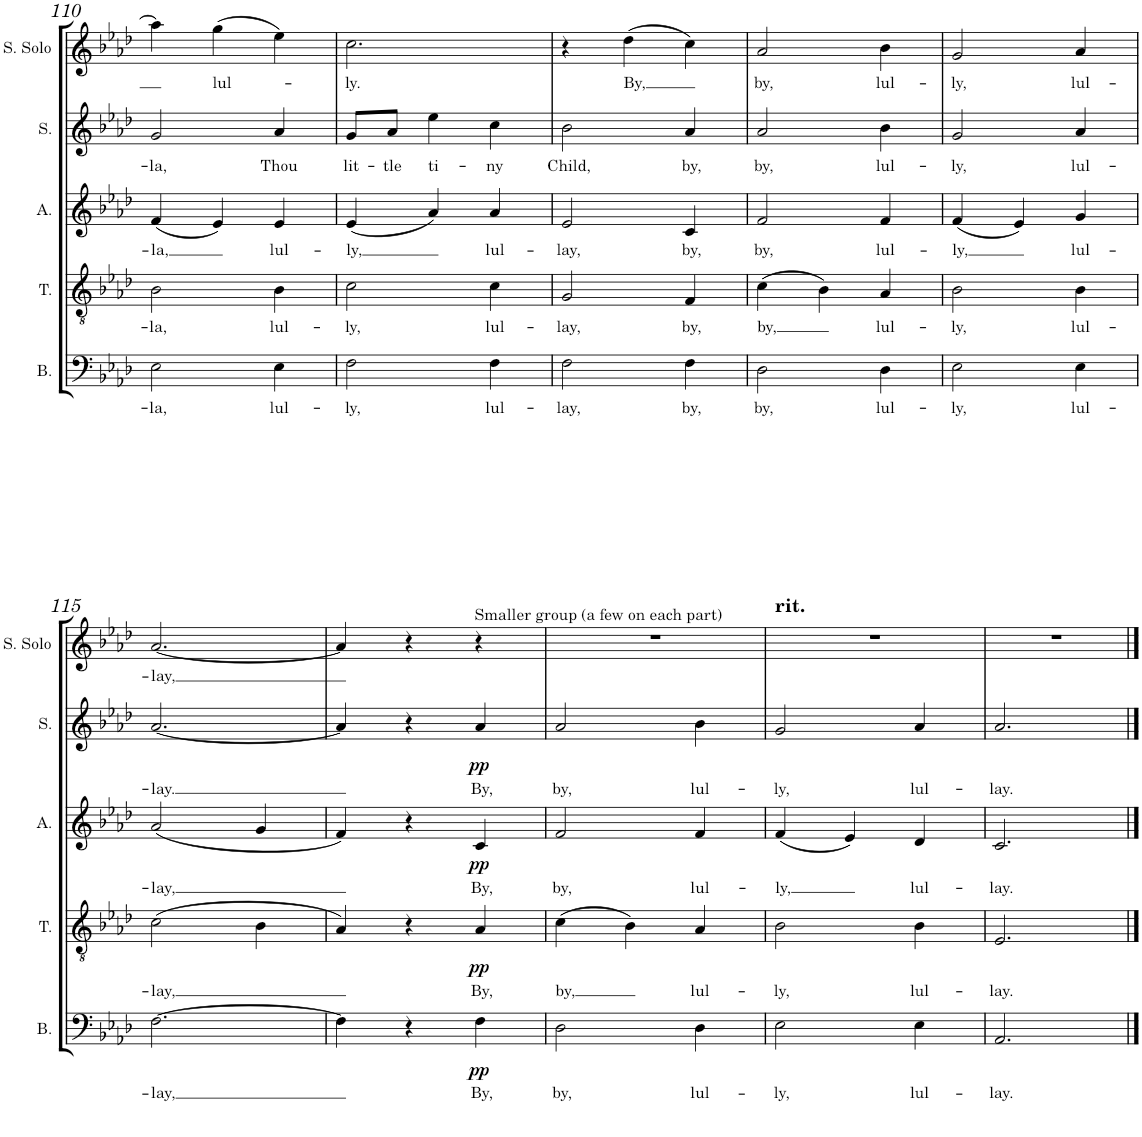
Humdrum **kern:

**kern	**text	**dynam	**kern	**text	**dynam	**kern	**text	**dynam	**kern	**text	**dynam	**kern	**text
*part5	*part5	*part5	*part4	*part4	*part4	*part3	*part3	*part3	*part2	*part2	*part2	*part1	*part1
*staff5	*staff5	*staff5	*staff4	*staff4	*staff4	*staff3	*staff3	*staff3	*staff2	*staff2	*staff2	*staff1	*staff1
*I"Bass	*	*	*I"Tenor	*	*	*I"Alto	*	*	*I"Soprano	*	*	*I"Soprano Solo	*
*I'B.	*	*	*I'T.	*	*	*I'A.	*	*	*I'S.	*	*	*I'S. Solo	*
!!LO:PB:g=z
*clefF4	*	*	*clefGv2	*	*	*clefG2	*	*	*clefG2	*	*	*clefG2	*
*	*	*	*	*	*	*Trd1c2	*	*	*	*	*	*	*
*k[b-e-a-d-]	*	*	*k[b-e-a-d-]	*	*	*k[b-e-a-d-]	*	*	*k[b-e-a-d-]	*	*	*k[b-e-a-d-]	*
*A-:	*	*	*A-:	*	*	*A-:	*	*	*A-:	*	*	*A-:	*
*M3/4	*	*	*M3/4	*	*	*M3/4	*	*	*M3/4	*	*	*M3/4	*
=110	=110	=110	=110	=110	=110	=110	=110	=110	=110	=110	=110	=110	=110
!	!LO:LY:b	!	!	!LO:LY:b	!	!	!LO:LY:b	!	!	!LO:LY:b	!	!	!
2E-\	-la,	.	2B-\	-la,	.	(4f/	-la,	.	2g/	-la,	.	4aa-\]	.
!	!	!	!	!	!	!	!	!	!	!	!	!	!LO:LY:b
.	.	.	.	.	.	4e-/)	.	.	.	.	.	(4gg\	lul-
!	!LO:LY:b	!	!	!LO:LY:b	!	!	!LO:LY:b	!	!	!LO:LY:b	!	!	!
4E-\	lul-	.	4B-\	lul-	.	4e-/	lul-	.	4a-/	Thou	.	4ee-\)	.
=111	=111	=111	=111	=111	=111	=111	=111	=111	=111	=111	=111	=111	=111
!	!LO:LY:b	!	!	!LO:LY:b	!	!	!LO:LY:b	!	!	!LO:LY:b	!	!	!LO:LY:b
2F\	-ly,	.	2c\	-ly,	.	(4e-/	-ly,	.	8g/L	lit-	.	2.cc\	-ly.
!	!	!	!	!	!	!	!	!	!	!LO:LY:b	!	!	!
.	.	.	.	.	.	.	.	.	8a-/J	-tle	.	.	.
!	!	!	!	!	!	!	!	!	!	!LO:LY:b	!	!	!
.	.	.	.	.	.	4a-/)	.	.	4ee-\	ti-	.	.	.
!	!LO:LY:b	!	!	!LO:LY:b	!	!	!LO:LY:b	!	!	!LO:LY:b	!	!	!
4F\	lul-	.	4c\	lul-	.	4a-/	lul-	.	4cc\	-ny	.	.	.
=112	=112	=112	=112	=112	=112	=112	=112	=112	=112	=112	=112	=112	=112
!	!LO:LY:b	!	!	!LO:LY:b	!	!	!LO:LY:b	!	!	!LO:LY:b	!	!	!
2F\	-lay,	.	2G/	-lay,	.	2e-/	-lay,	.	2b-\	Child,	.	4r	.
!	!	!	!	!	!	!	!	!	!	!	!	!	!LO:LY:b
.	.	.	.	.	.	.	.	.	.	.	.	(4dd-\	By,
!	!LO:LY:b	!	!	!LO:LY:b	!	!	!LO:LY:b	!	!	!LO:LY:b	!	!	!
4F\	by,	.	4F/	by,	.	4c/	by,	.	4a-/	by,	.	4cc\)	.
=113	=113	=113	=113	=113	=113	=113	=113	=113	=113	=113	=113	=113	=113
!	!LO:LY:b	!	!	!LO:LY:b	!	!	!LO:LY:b	!	!	!LO:LY:b	!	!	!LO:LY:b
2D-\	by,	.	(4c\	by,	.	2f/	by,	.	2a-/	by,	.	2a-/	by,
.	.	.	4B-\)	.	.	.	.	.	.	.	.	.	.
!	!LO:LY:b	!	!	!LO:LY:b	!	!	!LO:LY:b	!	!	!LO:LY:b	!	!	!LO:LY:b
4D-\	lul-	.	4A-/	lul-	.	4f/	lul-	.	4b-\	lul-	.	4b-\	lul-
=114	=114	=114	=114	=114	=114	=114	=114	=114	=114	=114	=114	=114	=114
!	!LO:LY:b	!	!	!LO:LY:b	!	!	!LO:LY:b	!	!	!LO:LY:b	!	!	!LO:LY:b
2E-\	-ly,	.	2B-\	-ly,	.	(4f/	-ly,	.	2g/	-ly,	.	2g/	-ly,
.	.	.	.	.	.	4e-/)	.	.	.	.	.	.	.
!	!LO:LY:b	!	!	!LO:LY:b	!	!	!LO:LY:b	!	!	!LO:LY:b	!	!	!LO:LY:b
4E-\	lul-	.	4B-\	lul-	.	4g/	lul-	.	4a-/	lul-	.	4a-/	lul-
!!LO:LB:g=z
=115	=115	=115	=115	=115	=115	=115	=115	=115	=115	=115	=115	=115	=115
!	!LO:LY:b	!	!	!LO:LY:b	!	!	!LO:LY:b	!	!	!LO:LY:b	!	!	!LO:LY:b
[2.F\	-lay,	.	(2c\	-lay,	.	(2a-/	-lay,	.	[2.a-/	-lay.	.	[2.a-/	-lay,
.	.	.	4B-\	.	.	4g/	.	.	.	.	.	.	.
=116	=116	=116	=116	=116	=116	=116	=116	=116	=116	=116	=116	=116	=116
4F\]	.	.	4A-/)	.	.	4f/)	.	.	4a-/]	.	.	4a-/]	.
4r	.	.	4r	.	.	4r	.	.	4r	.	.	4r	.
!	!	!	!	!	!	!	!	!	!	!	!	!LO:TX:a:t=Smaller group (a few on each part)	!
!	!LO:LY:b	!LO:DY:b	!	!LO:LY:b	!LO:DY:b	!	!LO:LY:b	!LO:DY:b	!	!LO:LY:b	!LO:DY:b	!	!
4F\	By,	pp	4A-/	By,	pp	4c/	By,	pp	4a-/	By,	pp	4r	.
=117	=117	=117	=117	=117	=117	=117	=117	=117	=117	=117	=117	=117	=117
!	!LO:LY:b	!	!	!LO:LY:b	!	!	!LO:LY:b	!	!	!LO:LY:b	!	!	!
2D-\	by,	.	(4c\	by,	.	2f/	by,	.	2a-/	by,	.	2.r	.
.	.	.	4B-\)	.	.	.	.	.	.	.	.	.	.
!	!LO:LY:b	!	!	!LO:LY:b	!	!	!LO:LY:b	!	!	!LO:LY:b	!	!	!
4D-\	lul-	.	4A-/	lul-	.	4f/	lul-	.	4b-\	lul-	.	.	.
=118	=118	=118	=118	=118	=118	=118	=118	=118	=118	=118	=118	=118	=118
!	!	!	!	!	!	!	!	!	!	!	!	!LO:TX:a:B:t=rit.	!
!	!LO:LY:b	!	!	!LO:LY:b	!	!	!LO:LY:b	!	!	!LO:LY:b	!	!	!
2E-\	-ly,	.	2B-\	-ly,	.	(4f/	-ly,	.	2g/	-ly,	.	2.r	.
.	.	.	.	.	.	4e-/)	.	.	.	.	.	.	.
!	!LO:LY:b	!	!	!LO:LY:b	!	!	!LO:LY:b	!	!	!LO:LY:b	!	!	!
4E-\	lul-	.	4B-\	lul-	.	4d-/	lul-	.	4a-/	lul-	.	.	.
=119	=119	=119	=119	=119	=119	=119	=119	=119	=119	=119	=119	=119	=119
!	!LO:LY:b	!	!	!LO:LY:b	!	!	!LO:LY:b	!	!	!LO:LY:b	!	!	!
2.AA-/	-lay.	.	2.E-/	-lay.	.	2.c/	-lay.	.	2.a-/	-lay.	.	2.r	.
==	==	==	==	==	==	==	==	==	==	==	==	==	==
*-	*-	*-	*-	*-	*-	*-	*-	*-	*-	*-	*-	*-	*-
